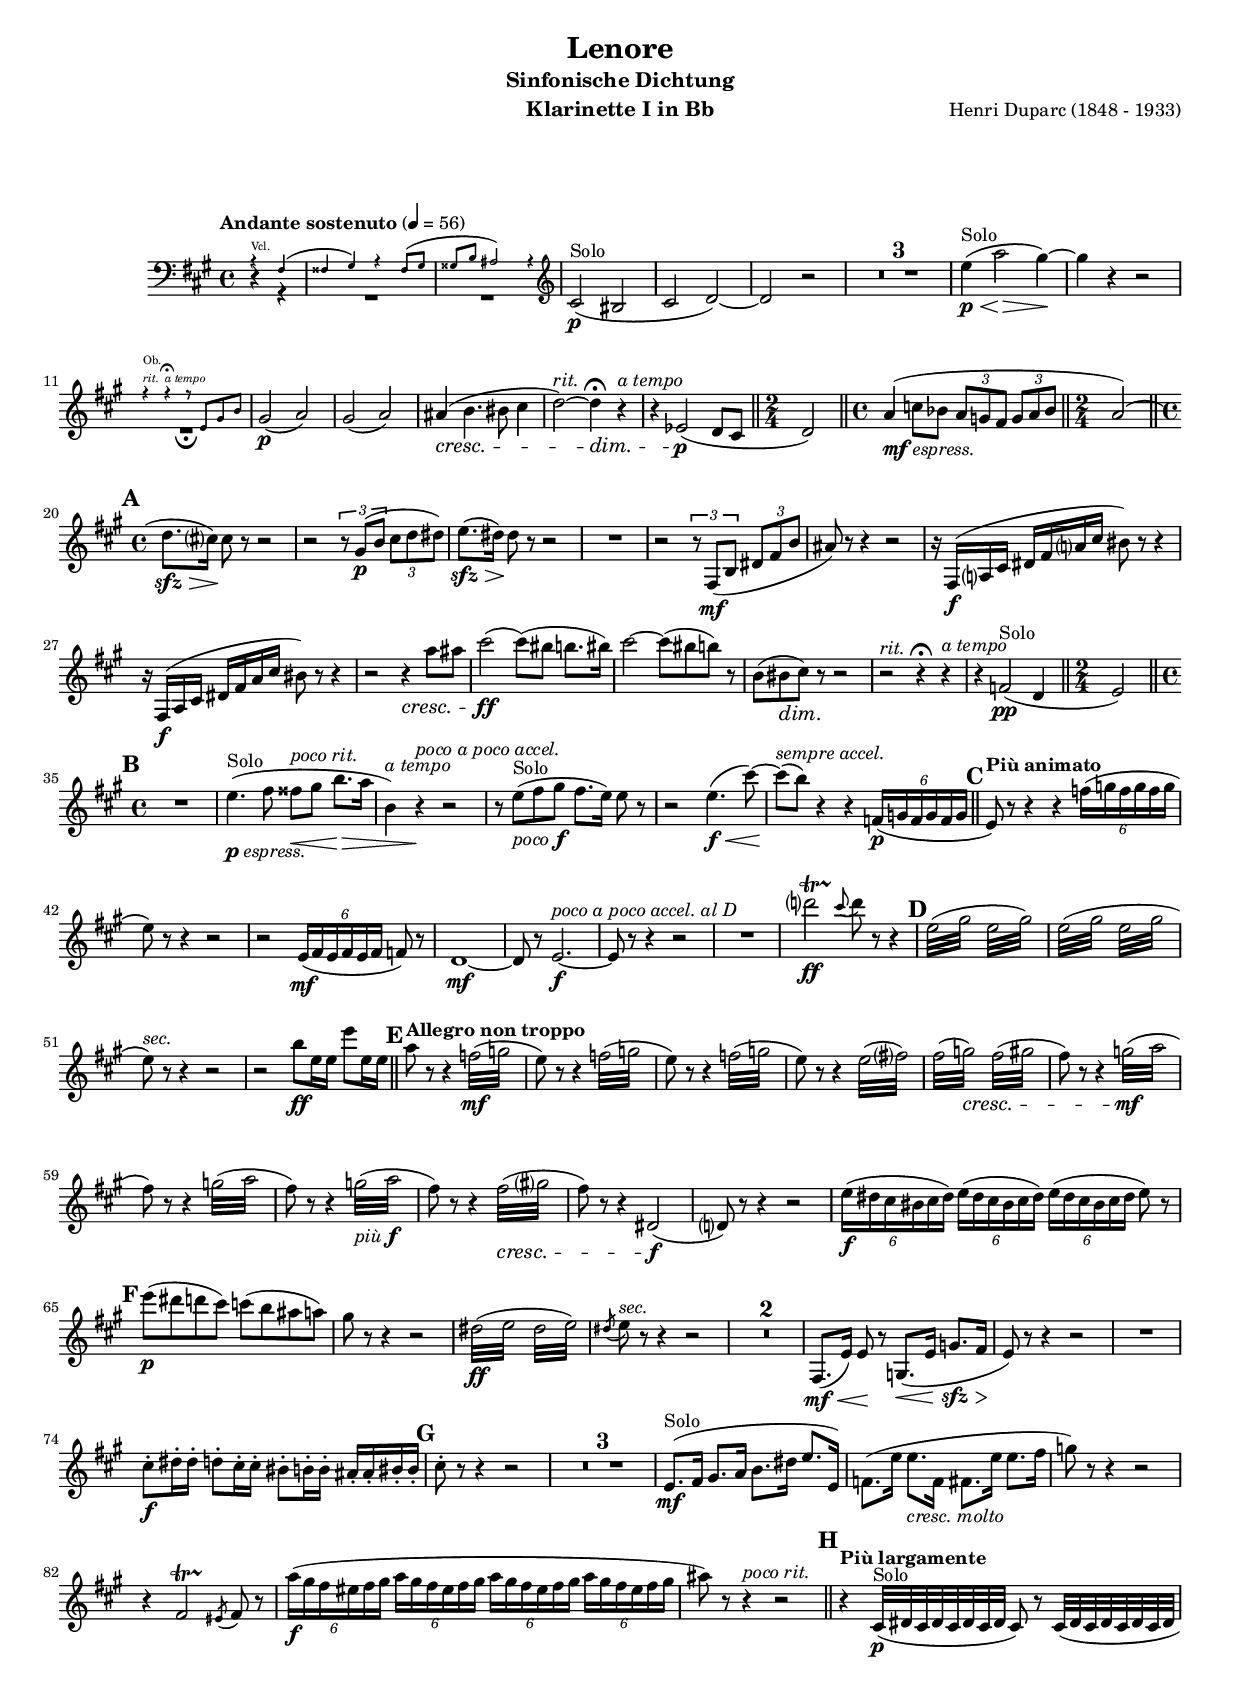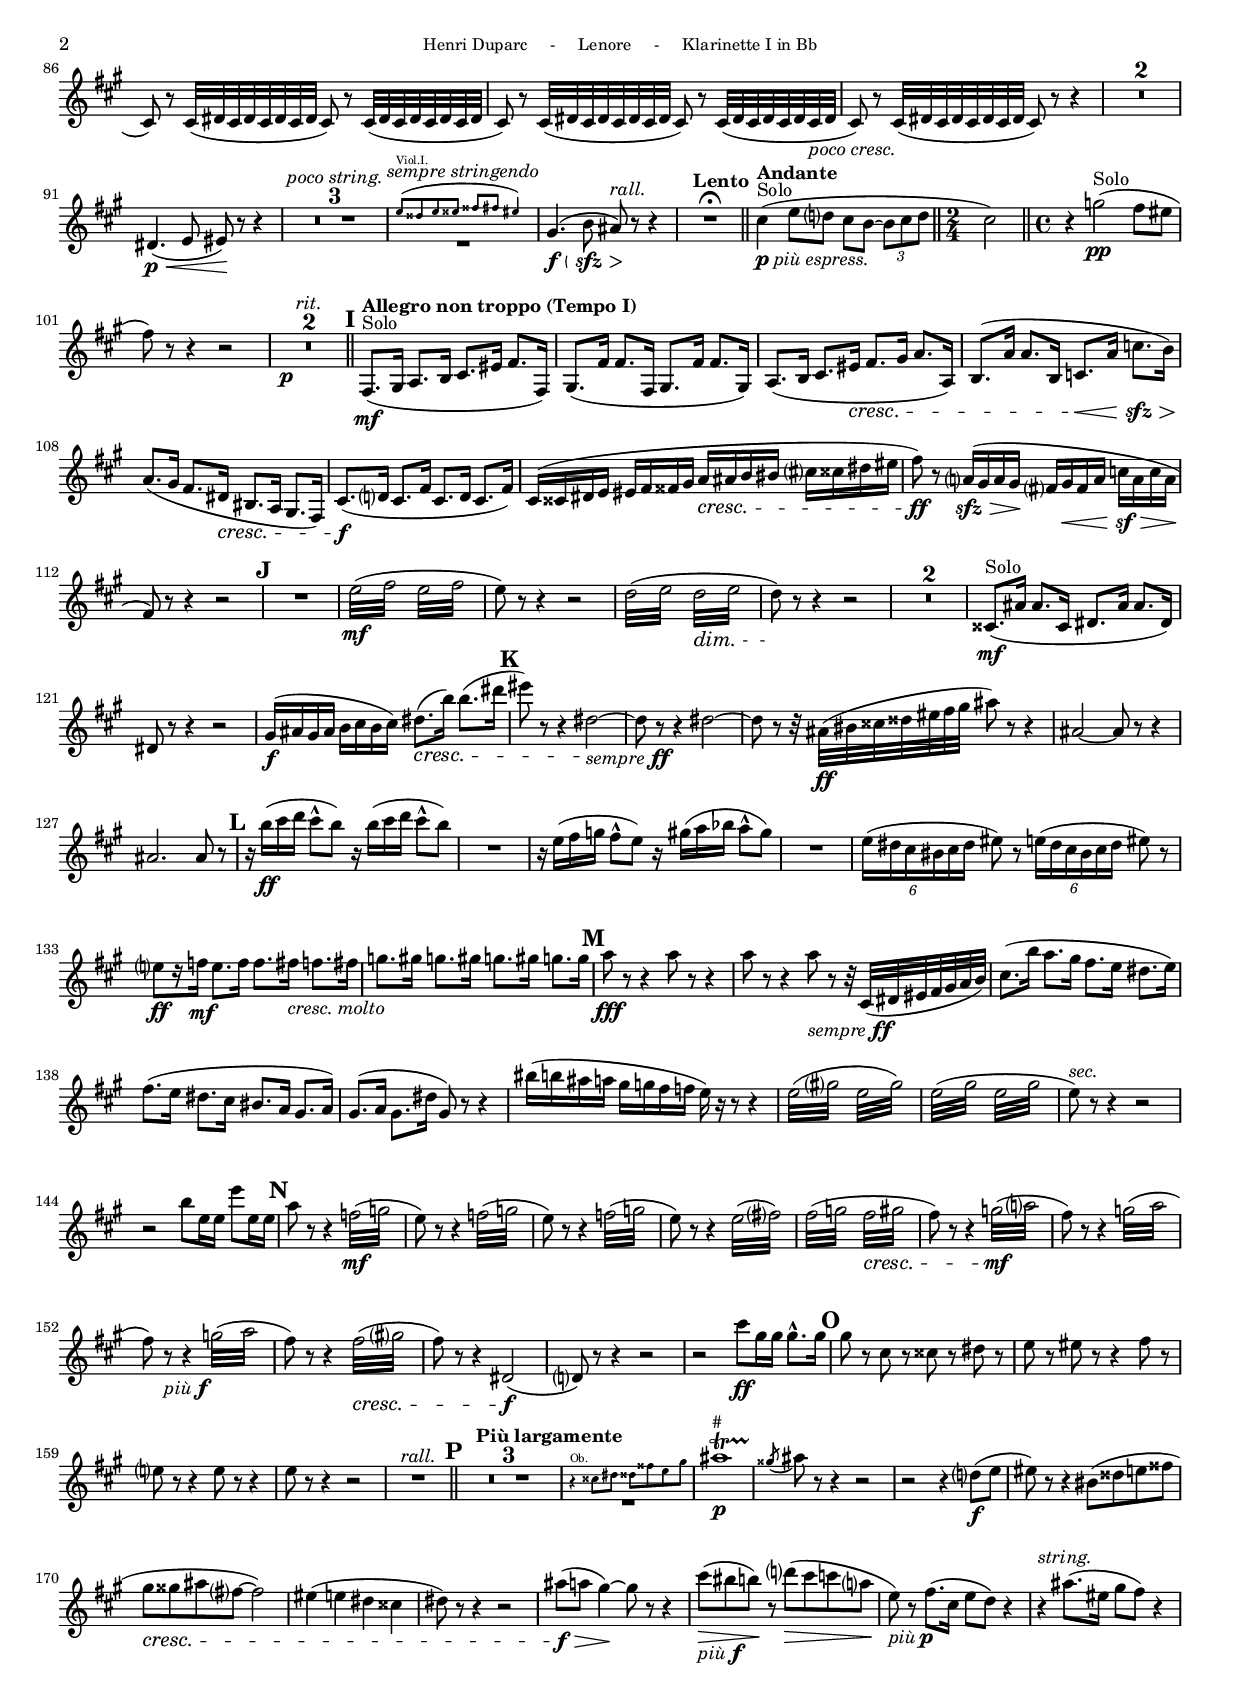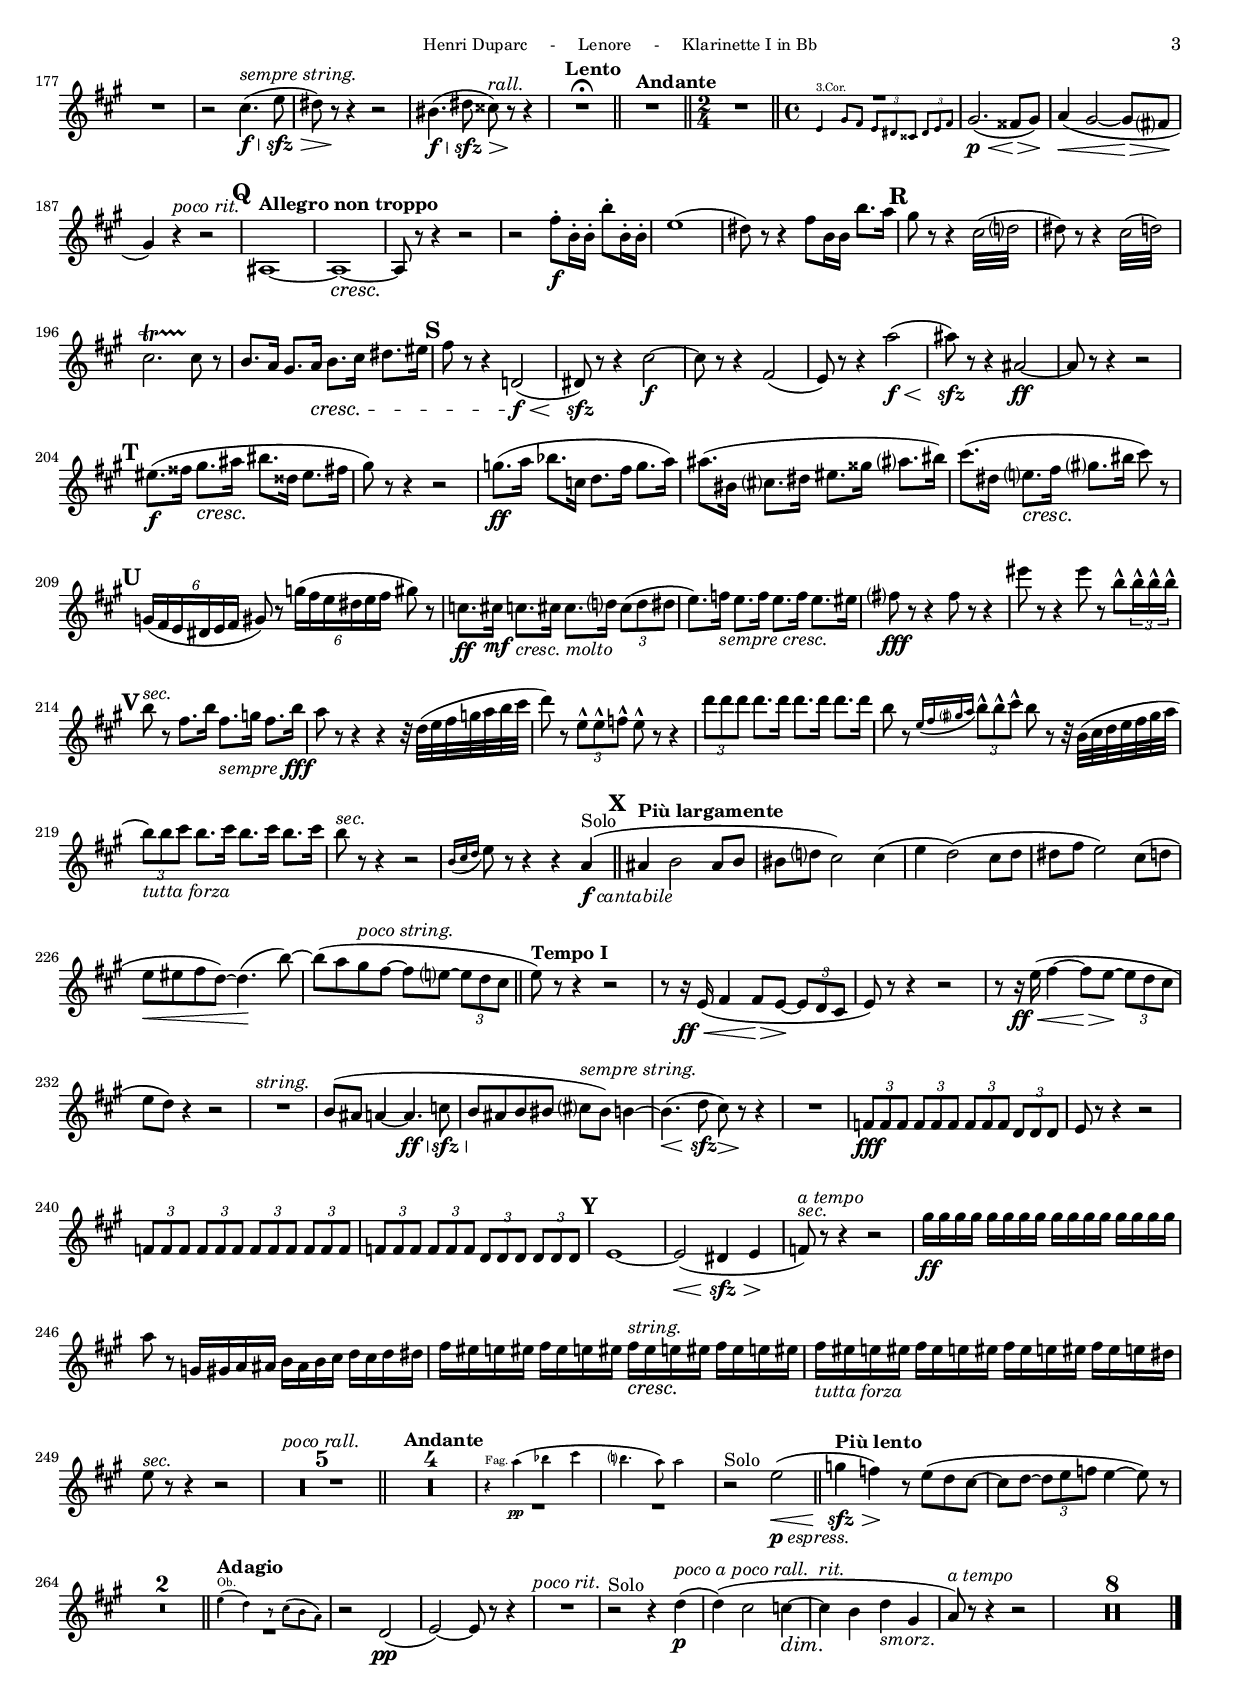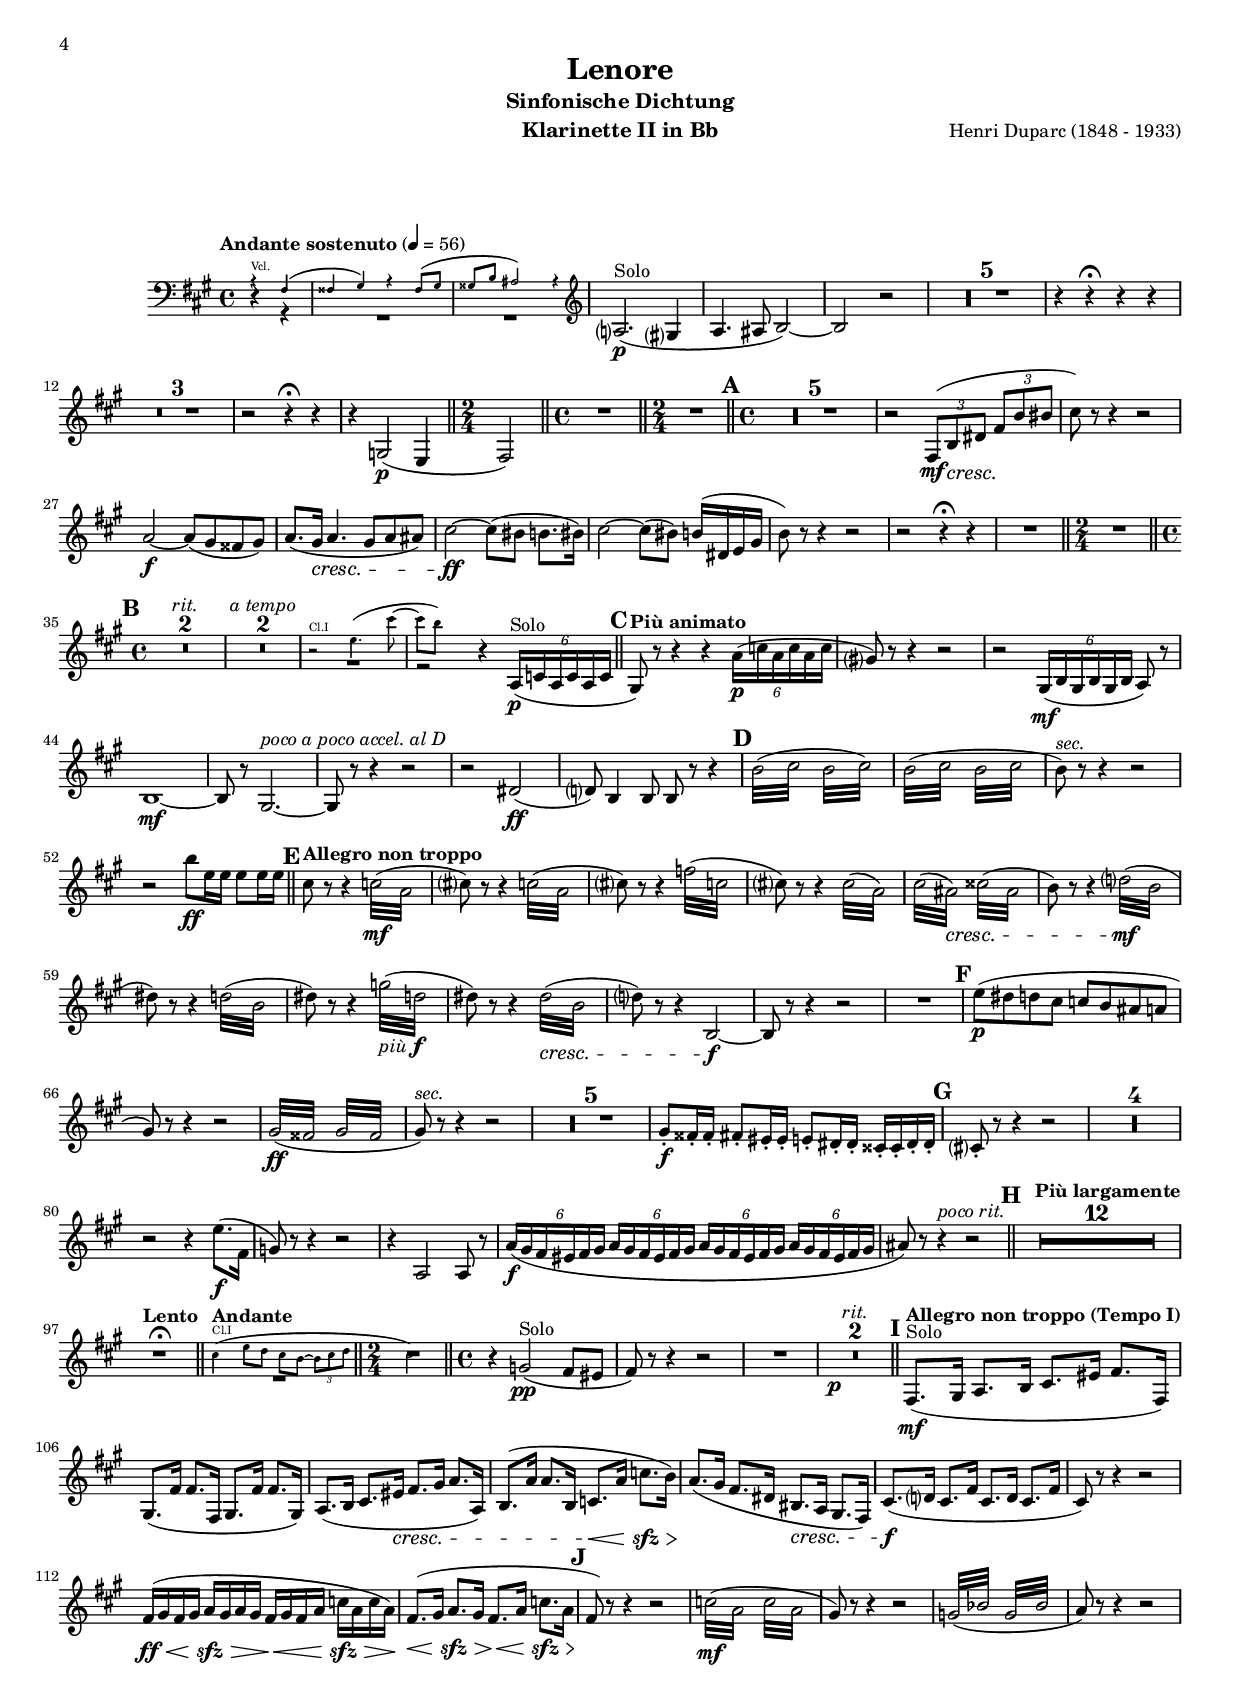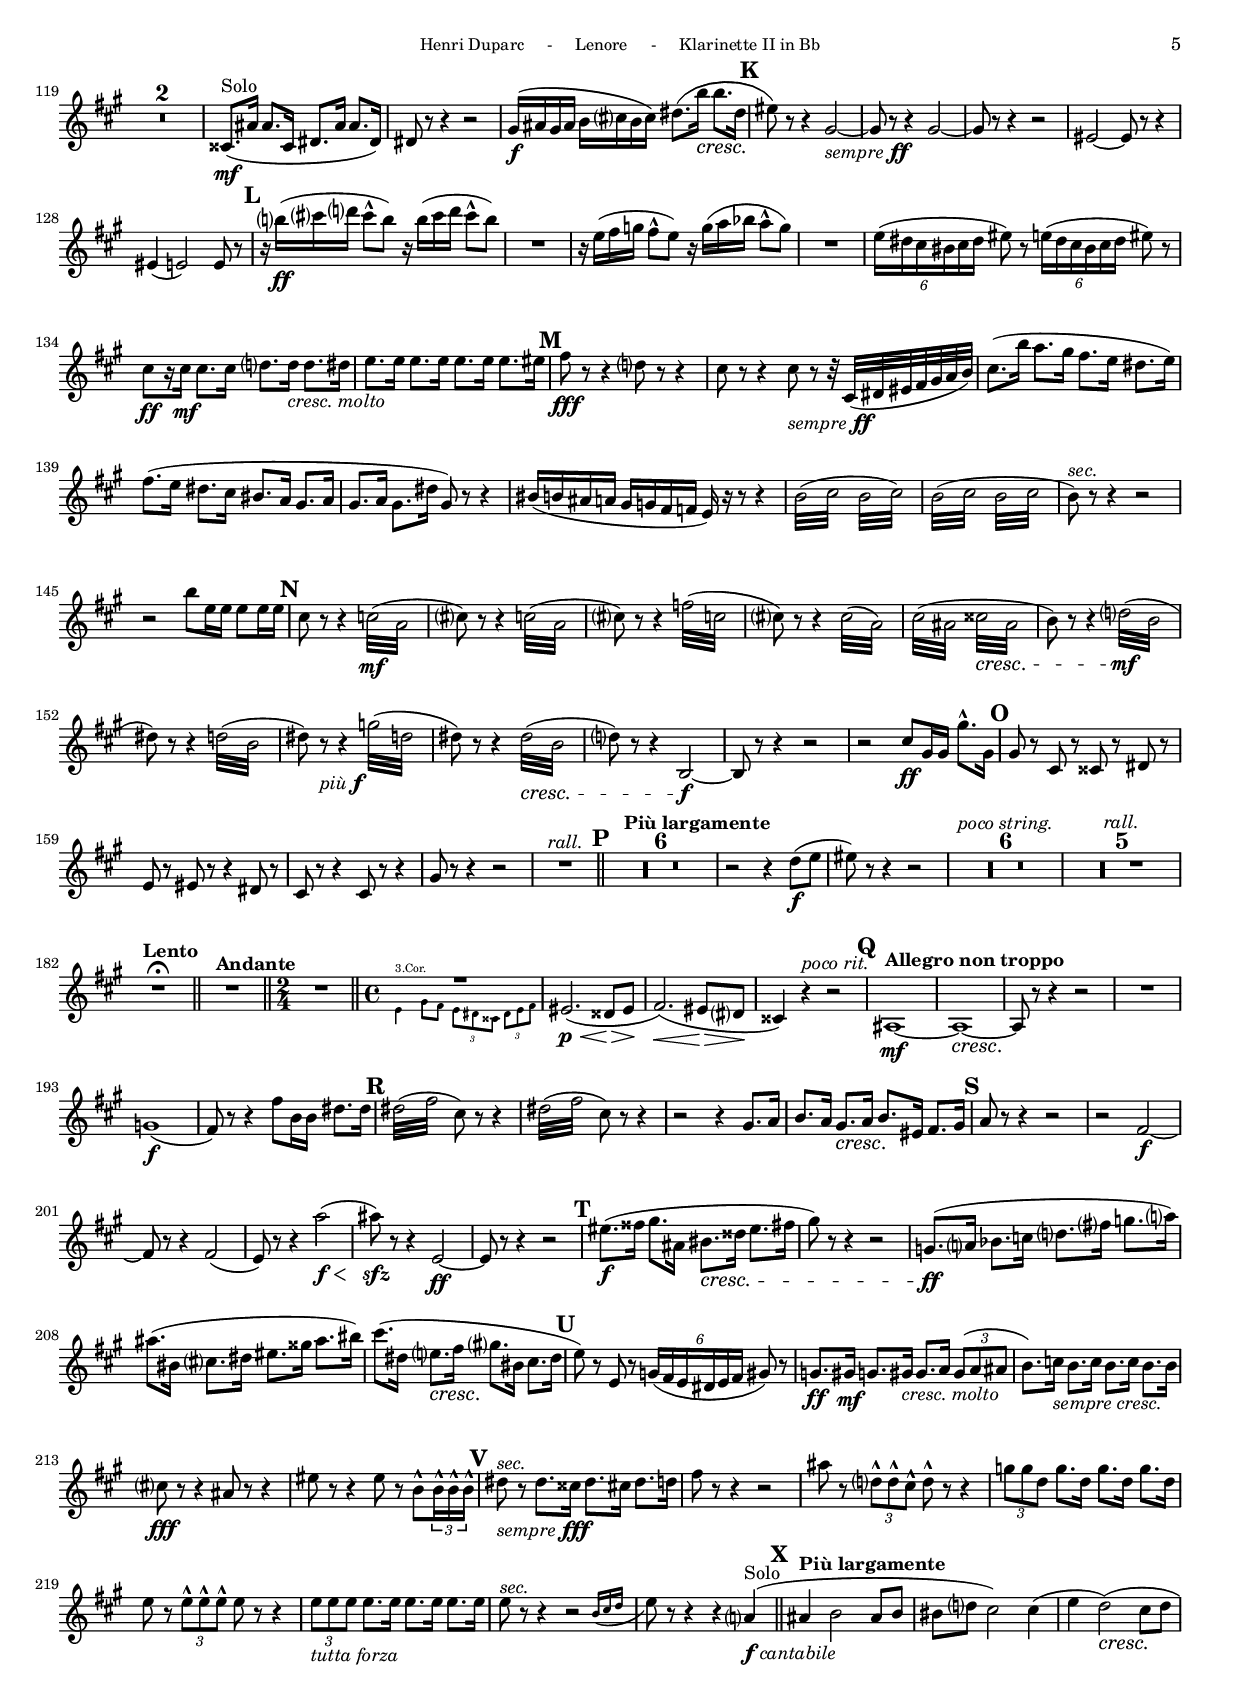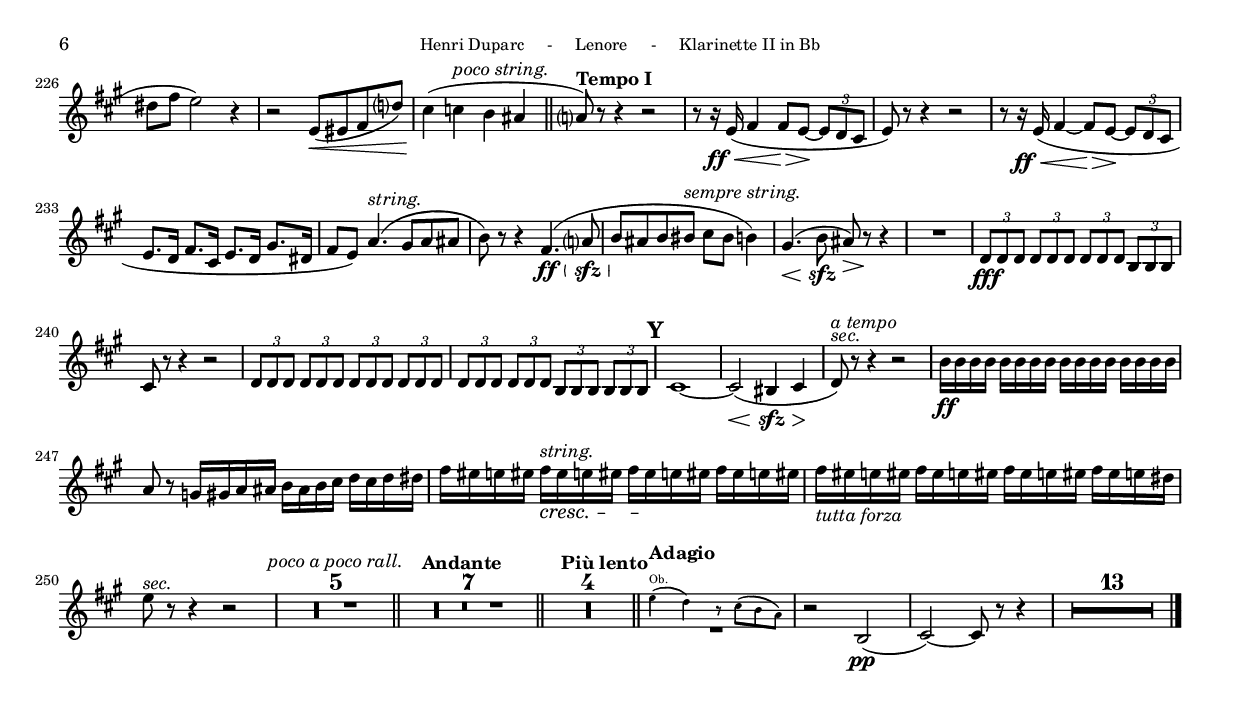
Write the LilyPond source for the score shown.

\version "2.18.2"
\language "deutsch"

\paper {
    top-margin = 10\mm
    bottom-margin = 10\mm
    left-margin = 10\mm
    right-margin = 10\mm
    ragged-last = ##f
}

\header{
  title = "Lenore"
  subtitle = "Sinfonische Dichtung"
  composerShort = "Henri Duparc"
  composer = "Henri Duparc (1848 - 1933)"
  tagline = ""
}

% Adapt this for automatic line-breaks
mBreak = {}
% mBreak = { \break }
#(set-global-staff-size 16)

% Useful snippets
pCresc = _\markup { \dynamic p \italic "cresc." }
mfDim = _\markup { \dynamic mf \italic "dim." }
fCantabile = _\markup { \dynamic f \italic "cantabile" }
smorz = _\markup { \italic "smorz." }
sempreFf = _\markup { \italic "sempre" \dynamic ff }
sempreFff = _\markup { \italic "sempre" \dynamic fff }
pocoF = _\markup { \italic "poco" \dynamic f }
ffz = _\markup { \dynamic { ffz } } 
crescMolto = _\markup { \italic "cresc. molto" }
pMoltoCresc = _\markup { \dynamic p \italic "molto cresc." }
sempreCresc = _\markup { \italic "sempre cresc." }
ppiuEspress = _\markup { \dynamic p \italic "più espress." }
pocoCresc = _\markup { \italic "poco cresc." }
mfEspress = _\markup { \dynamic mf \italic "espress." }
pEspress = _\markup { \dynamic p \italic "espress." }
string = ^\markup { \italic "string." }
stringendo = ^\markup { \italic "stringendo" }
pocoString = ^\markup { \italic "poco string." }
sempreStringendo = ^\markup { \italic "sempre stringendo" }
sempreString = ^\markup { \italic "sempre string." }
tuttaForza = _\markup { \italic "tutta forza" }
allargando = _\markup { \italic "allargando" }
pocoMenoMosso = ^\markup {\italic \bold {"Poco meno mosso."} }
rit = ^\markup {\italic {"rit."} }
rall = ^\markup {\italic {"rall."} }
riten = ^\markup {\italic {"riten."} }
ritATempo = ^\markup { \center-align \italic {"  rit. a tempo"} }
aTempo = ^\markup { \italic {"a tempo"} }
moltoRit = ^\markup { \italic {"molto rit."} }
pocoRit = ^\markup {\italic {"poco rit."} }
pocoRiten = ^\markup {\italic {"poco riten."} }
sec = ^\markup {\italic {"sec."} }
pocoRall = ^\markup {\italic {"poco rall."} }
pocoAPocoRall = ^\markup {\italic {"poco a poco rall."} }
pocoAPocoAccel = ^\markup {\italic {"poco a poco accel."} }
pocoAPocoAccelAlD = ^\markup {\italic {"poco a poco accel. al D"} }
sempreAccel = ^\markup {\italic {"sempre accel."} }
solo = ^\markup { "Solo" }
piuF = _\markup { \italic "più" \dynamic f }
piuP = _\markup { \italic "più" \dynamic p }
lento = ^\markup { \italic "Lento" }
accel = ^\markup { \bold { "accel." } }
tempoPrimo = ^\markup { \italic { "Tempo I" } }

% Adapted from http://lsr.di.unimi.it/LSR/Snippet?id=655
% Make title, subtitle, instrument appear on pages other than the first
#(define (part-not-first-page layout props arg)
   (if (not (= (chain-assoc-get 'page:page-number props -1)
               (ly:output-def-lookup layout 'first-page-number)))
       (interpret-markup layout props arg)
       empty-stencil))

\paper {
  oddHeaderMarkup = \markup
  \fill-line {
    " "
    \on-the-fly #part-not-first-page \fontsize #-1.0 \concat {
      \fromproperty #'header:composerShort
      "     -     "
      \fromproperty #'header:title
      "     -     "
      \fromproperty #'header:instrument
    }
    \on-the-fly #print-page-number-check-first \fromproperty #'page:page-number-string
  }
  evenHeaderMarkup = \markup
  \fill-line {
    \on-the-fly #print-page-number-check-first \fromproperty #'page:page-number-string
    \on-the-fly #part-not-first-page \fontsize #-1.0 \concat {
      \fromproperty #'header:composerShort
      "     -     "
      \fromproperty #'header:title
      "     -     "
      \fromproperty #'header:instrument
    }
    " "
  }
  % Distance between title stuff and music
  markup-system-spacing.basic-distance = #12
  markup-system-spacing.minimum-distance = #12
  markup-system-spacing.padding = #10
  % Distance between music systems
  system-system-spacing.basic-distance = #14
  system-system-spacing.minimum-distance = #14
  % system-system-spacing.padding = #10
  
}

% ---------------------------------------------------------

clarinet_I = {
  \set Score.markFormatter = #format-mark-alphabet
  \accidentalStyle Score.modern-cautionary
  \compressFullBarRests
  \defaultTimeSignature
  \time 4/4
  \tempo "Andante sostenuto" 4 = 56
  \key b \major
  \clef violin
  \relative c' {
    % p1 1
    \partial 2 
    <<
      \new CueVoice {
        \clef bass
        \set instrumentCueName = "Vcl."
        \stemDown \voiceOne {
          r4 g( |
          gis4 a) r gis8( a |
          ais8 c h2) r4 |
        }
      }
      {
        r4 r4 |
        \override MultiMeasureRest.staff-position = #-6
        R1*2 |
        \revert MultiMeasureRest.staff-position
      }
    >>
    \clef violin
    \stemNeutral
    d2\solo(\p cis |
    d2 es~) |
    es2 r |
    R1*3 |
    f'4(\p\<\solo b2 \>a4)~\! |
    a4 r4 r2 |
    <<
      \new CueVoice {
        \set instrumentCueName = "Ob."
        \stemUp \voiceOne {
          r4\rit r4\fermata\aTempo r8 f,8 a c |
        }
      }
      {
        \override MultiMeasureRest.staff-position = #-6
        R1 _\fermataMarkup |
        \revert MultiMeasureRest.staff-position
      }
    >>
    a2(\p b) |
    a2( b) |
    \mBreak
    
    % p1 2
    h4(\cresc c4. cis8 d4 |
    es2)~\rit es4\dim\fermata\! r4\aTempo |
    r4 fes,2(\p es8 d|
    \time 2/4 \bar "||"
    es2) |
    \time 4/4 \bar "||"
    b'4(\mfEspress des8 ces \tuplet 3/2 { b as g } \tuplet 3/2 { as b ces }
    \time 2/4 \bar "||"
    b2)( |
    \time 4/4 \bar "||"
    \mark #1
    es8.\sfz\> d?16)\! d8 r8 r2 |
    r2 \tuplet 3/2 { r8 a(\p c } \tuplet 3/2 { d es e) } |
    \mBreak
    
    % p1 3
    f8.(\sfz\> e16)\! e8 r8 r2 |
    R1 |
    r2 \tuplet 3/2 { r8 g,,_(\mf c } \tuplet 3/2 { e g c } |
    h8) r8 r4 r2 |
    r16 g,(\f b? d e g b d cis8) r8 r4 |
    r16 g,(\f b d e g b d cis8) r8 r4 |
    \mBreak

    % p1 4
    r2 r4\cresc b'8 h |
    d2(\ff d8)( cis c8. cis16) |
    d2~ d8( cis c) r |
    c,8( cis\dim d)\! r r2 |
    r2\rit r4\fermata r4\aTempo |
    r4 ges,2(\pp\solo es4 |
    \time 2/4 \bar "||"
    f2) |
    \time 4/4 \bar "||"
    \mark #2
    R1 |
    f'4.(\pEspress\solo g8 gis\<\pocoRit a c8.\> b16 |
    \mBreak
    
    % p1 5
    c,4)\aTempo r4\!\pocoAPocoAccel r2 |
    r8 f(\pocoF\solo g a g8. f16) f8 r8 |
    r2 f4.\f\<( d'8)~ |
    d8(\!\sempreAccel c) r4 r \tuplet 6/4 { ges,16(\p as ges as ges as } |
    \bar "||"
    \mark #3
    \tempo "Più animato"
    f8) r8 r4 r \tuplet 6/4 { ges'16( as ges as ges as } |
    f8) r8 r4 r2 |
    \mBreak
    
    % p1 6
    r2 \tuplet 6/4 { f,16(\mf g f g f g} ges8) r8 |
    es1~\mf |
    es8 r8 f2.~\f\pocoAPocoAccelAlD |
    f8 r8 r4 r2 |
    R1 |
    es''?2\ff\startTrillSpan \appoggiatura d8\stopTrillSpan es8 r8 r4 |
    \mark #4
    \repeat tremolo 8 { f,32( a } \repeat tremolo 8 { f32 a) } |
    \repeat tremolo 8 { f32( a } \repeat tremolo 8 { f32 a } |
    f8)\sec r8 r4 r2 |
    \mBreak
    
    % p1 7
    r2 c'8\ff f,16 f f'8 f,16 f |
    \bar "||"
    \mark #5
    \tempo "Allegro non troppo"
    b8 r8 r4 \repeat tremolo 8 { ges32(\mf as } |
    f8) r8 r4 \repeat tremolo 8 { ges32( as } |
    f8) r8 r4 \repeat tremolo 8 { ges32( as } |
    f8) r8 r4 \repeat tremolo 8 { f32( g) } |
    \repeat tremolo 8 { g32( as)\cresc } \repeat tremolo 8 { g32( a } |
    g8) r8 r4 \repeat tremolo 8 { as32(\mf b } |
    \mBreak
    
    % p1 8
    g8) r8 r4 \repeat tremolo 8 { as32( b } |
    g8) r8 r4 \repeat tremolo 8 { as32(\piuF b } |
    g8) r8 r4 \repeat tremolo 8 { g32(\cresc a } |
    g8) r8 r4 e,2(\f |
    es8) r8 r4 r2 |
    \tuplet 6/4 { f'16(\f e d cis d e) } \tuplet 6/4 { f16( e d cis d e) } \tuplet 6/4 { f16( e d cis d e } f8) r8 |
    \mark #6
    \mBreak
    
    % p1 9
    f'8(\p e es d) des( c h b) |
    a8 r8 r4 r2 |
    \repeat tremolo 8 { e32(\ff f } \repeat tremolo 8 { e f) } \acciaccatura e8 |
    % FIXME: I can't get the grace note into the previous bar - afterGrace clashes with the tremolo
    f8\sec r8 r4 r2 |
    R1*2 |
    g,,8.(\mf\< f'16) f8\! r8 as,8.(\< f'16 as8.\sfz\> g16\! | 
    f8) r8 r4 r2 |
    R1 |
    \mBreak
    
    % p1 10
    d'8-.\f e16-. e-. es8-. d16-. d-. cis8-. c16-. c-. h-. h-. cis-. cis-. | 
    \mark #7
    d8-. r8 r4 r2 |
    R1*3 |
    f,8.(\mf\solo g16 a8. b16 c8. e16 f8. f,16) |
    ges8.( f'16 f8.\crescMolto ges,16 g8. f'16 f8. g16 |
    as8) r8 r4 r2 |
    r4 g,2\startTrillSpan \acciaccatura fis8 \stopTrillSpan  g r |
    \tuplet 6/4 { b'16(\f a g fis g a } \repeat unfold 3 \tuplet 6/4 { b16 a g fis g a } |
    h8) r8 r4\pocoRit r2 |
    \bar "||"
    \mBreak
    
    % p2 1
    \mark #8
    \tempo "Più largamente"
    r4 d,,32(\p\solo e d e d e d e d8) r8 d32( e d e d e d e |
    d8) r d32( e d e d e d e d8) r d32( e d e d e d e |
    \mBreak
    
    % p2 2
    d8) r d32( e d e d e d e d8) r d32( e d e d e d\pocoCresc e |
    d8) r d32( e d e d e d e d8) r r4 |
    R1*2 |
    \mBreak

    % p2 3
    e4.(\p\< f8 fis8)\! r r4 |
    R1*3\pocoString |
    <<
      \new CueVoice {
        \set instrumentCueName = "Viol.I."
        \stemDown \voiceOne {
          f'8( eis f fisis gis g fis4) |
        }
      }
      {
        \override MultiMeasureRest.staff-position = #-6
        R1\sempreStringendo |
        \revert MultiMeasureRest.staff-position
      }
    >>
    a,4.(\f\< c8\sfz\> h)\!\rall r r4 |
    \tempo "Lento"
    R1\fermataMarkup |
    \bar "||"
    \tempo Andante
    d4(\ppiuEspress\solo f8 es? d c~ \tuplet 3/2 { c d es } |
    \bar "||"
    \time 2/4
    d2) |
    \bar "||"
    \time 4/4
    r4 as'2(\pp\solo g8 fis |
    g8) r8 r4 r2 |
    R1*2\p \rit |
    \bar "||"
    \mBreak
    
    % p2 4
    \mark #9
    \tempo "Allegro non troppo (Tempo I)"
    g,,8.(\mf\solo a16 b8. c16 d8. fis16 g8. g,16) |
    a8.( g'16 g8. g,16 a8. g'16 g8. a,16) |
    b8.( c16 d8. fis16\cresc g8. a16 b8. b,16) |
    c8.( b'16 b8. c,16 des8.\< b'16 des8.\sfz\> c16)\! |
    b8.( a16 g8. e16\cresc cis8. b16 a8. g16) |
    \mBreak

    % p2 5
    d'8.(\f es16 d8. g16 d8. es16 d8. g16) |
    d16( dis e f fis g gis a b\cresc h c cis d dis e fis |
    g8)\ff r8 b,16(\sfz\> a b a\! g a\< g b des\sf\> b des b\! |
    \mBreak
    
    % p2 6
    g8) r8 r4 r2 |
    \mark #10
    R1 |
    \repeat tremolo 8 { f'32(\mf g } \repeat tremolo 8 { f32 g } |
    f8) r8 r4 r2 |
    \repeat tremolo 8 { es32( f } \repeat tremolo 8 { es32\dim f } |
    es8)\! r8 r4 r2 |
    R1*2 |
    dis,8.(\mf\solo h'16 h8. dis,16 e8. h'16 h8. e,16) |
    e8 r8 r4 r2 |
    \mBreak
    
    % p2 7
    a16\f( h a h c d c d) e8.(\cresc c'16) c8.( e16 |
    \mark #11
    fis8) r8 r4 e,2~\sempreFf\! |
    e8 r8 r4 e2~ |
    e8 r8 r32 h(\ff cis dis eis fis g a h8) r8 r4 |
    h,2~ h8 r8 r4 |
    h2. h8 r8 |
    \mBreak

    % p2 8
    \mark #12
    r16 c'(\ff d es d8-^ c) r16 c( d es d8-^ c) |
    R1 |
    r16 f,( g as g8-^ f) r16 a( b ces b8-^ a) |
    R1 |
    \tuplet 6/4 { f16( e d cis d e } fis8) r8 \tuplet 6/4 { f16( e d cis d e } fis8) r8 |
    \mBreak

    % p2 9
    f8[\ff r16 ges]\mf f8. ges16 ges8. g16\crescMolto ges8. g16 |
    as8. a16 as8. a16 as8. a16 as8. as16 |
    \mark #13
    b8\fff r8 r4 b8 r8 r4 |
    b8 r8 r4 b8\sempreFf r8 r32 d,,( e fis g a b c) |
    \mBreak

    % p2 10
    d8.( c'16 b8. a16 g8. f16 e8. f16) |
    g8.( f16 e8. d16 cis8. b16 a8. b16) |
    a8.( b16 a8. e'16 a,8) r8 r4 |
    cis'16( c h b a as g ges f) r16 r8 r4 |
    \repeat tremolo 8 { f32( a } \repeat tremolo 8 { f32 a) } |
    \mBreak
    
    % p2 11
    \repeat tremolo 8 { f32( a } \repeat tremolo 8 { f32 a } |
    f8)\sec r8 r4 r2 |
    r2 c'8 f,16 f f'8 f,16 f |
    \mark #14
    b8 r8 r4 \repeat tremolo 8 { ges32(\mf as } |
    f8) r8 r4 \repeat tremolo 8 { ges32( as } |
    f8) r8 r4 \repeat tremolo 8 { ges32( as } |
    f8) r8 r4 \repeat tremolo 8 { f32( g) } |
    \mBreak

    % p2 12
    \repeat tremolo 8 { g32( as } \repeat tremolo 8 { g32\cresc a } |
    g8) r8 r4 \repeat tremolo 8 { as32(\mf b? } |
    g8) r8 r4 \repeat tremolo 8 { as32( b } |
    g8) r8\piuF r4 \repeat tremolo 8 { as32( b } |
    g8) r8 r4 \repeat tremolo 8 { g32(\cresc a } |
    g8) r8 r4 e,2(\f |
    es8) r8 r4 r2 |
    r2 d''8\ff a16 a a8.-^ a16 |
    \mBreak

    % p2 13
    \mark #15
    a8 r d, r dis r e r |
    f8 r fis r r4 g8 r |
    f8 r r4 f8 r r4 |
    f8 r r4 r2 |
    R1 \rall |
    \bar "||"
    \mark #16
    \tempo "Più largamente"
    R1*3 |
    <<
      \new CueVoice {
        \set instrumentCueName = "Ob."
        \stemDown {
          r4 dis8 e eis gis f a
        }
      }
      {
        \override MultiMeasureRest.staff-position = #-6
        R1 |
        \revert MultiMeasureRest.staff-position
      }
    >>
    % FIXME: I can't get the grace note into the previous bar - afterGrace clashes with the tremolo
    h1\p ^\markup "#" \startTrillSpan \acciaccatura ais8 \stopTrillSpan |
    h8 r r4 r2 |
    \mBreak
    
    % p2 14
    r2 r4 es,?8(\f f |
    fis8) r r4 cis8( eis f gis |
    a8\cresc ais h g~ g2) |
    fis4( f e dis |
    e8) r r4 r2 |
    h'8(\f\> b a4~)\! a8 r r4 |
    d8(\piuF\> cis c)\! r es?(\> d des b?\! |
    \mBreak

    % p3 1
    f8)\piuP  r g8.( d16 f8 es) r4 |
    r4\string h'8.( fis16 a8 g) r4 |
    R1 |
    r2 d4.(\f\<\sempreString f8\sfz\> |
    e8) r\! r4 r2 |
    cis4.(\f\< e8\sfz\> dis)\rall r8\! r4 |
    \tempo "Lento"
    R1\fermataMarkup |
    \bar "||"
    \tempo Andante
    R1 |
    \bar "||"
    \time 2/4 |
    R2 |
    \bar "||"
    \time 4/4
    <<
      {
        \override MultiMeasureRest.staff-position = #+2
        R1 |
        \revert MultiMeasureRest.staff-position
      }
      \new CueVoice {
        \set instrumentCueName = "3.Cor."
        \stemUp {
          f,4 a8 g \tuplet 3/2 { f e dis } \tuplet 3/2 { e f g } |
        }
      }
    >>
    \mBreak

    % p3 2
    a2.(\p\< gis8\> a)\! |
    b4(\< a2~ a8\> g\! |
    a4) r4\pocoRit r2 |
    \mark #17
    \tempo "Allegro non troppo"
    h,1~ |
    h1~\cresc |
    h8\! r r4 r2 |
    r2 g''8-.\f c,16-. c-. c'8-. c,16-. c-. |
    f1( |
    e8) r r4 g8 c,16 c c'8. b16 |
    \mBreak

    % p3 3
    \mark #18
    a8 r r4 \repeat tremolo 8 { d,32( es } |
    e8) r r4 \repeat tremolo 8 { d32( es) } |
    d2.\startTrillSpan d8\stopTrillSpan  r |
    c8. b16 a8. b16\cresc c8. d16 e8. fis16 |
    \mark #19
    g8 r r4 es,!2(\f\< |
    e8)\sfz r r4 d'2~\f |
    d8 r r4 g,2( |
    \mBreak
    
    % p3 4
    f8) r r4 b'2(\f\< |
    h8)\sfz r r4 h,2~\ff |
    h8 r r4 r2 |
    \mark #20
    fis'8.(\f gis16 a8.\cresc h16\! cis8. eis,16 fis8. g16 |
    a8) r r4 r2 |
    as8.(\ff b16 ces8. des,16 es8. g16 as8. b16) |
    \mBreak

    % p3 5
    h8.( cis,16 d8. e16 fis8. ais16 h?8. cis16) |
    d8.( e,16 f8.\cresc g16\! a8. cis16 d8) r |
    \mark #21
    \tuplet 6/4 { as,16( g f e f g } a8) r \tuplet 6/4 { as'16( g f e f g } a8) r8 |
    des,8.\ff d16\mf des8.\crescMolto d16 d8. es16 \tuplet 3/2 { d8( es e } |
    \mBreak

    % p3 6
    f8.) ges16\sempreCresc f8. ges16 f8. ges16 f8. fis16 |
    g8\fff r r4 g8 r r4 |
    fis'8 r r4 fis8 r c-^ \tuplet 3/2 { c16-^ c-^ c-^ } |
    \mark #22
    c8\sec r g8. c16 g8.\sempreFff as16 g8. c16 |
    b8 r r4 r4 r32 es,( f g as b c d |
    \mBreak

    % p3 7
    es8) r \tuplet 3/2 { f,-^ f-^ ges-^ } f-^ r8 r4 |
    \tuplet 3/2 { es'8 es es } es8. es16 es8. es16 es8. es16 |
    c8 r \grace { f,16( g a? b } \tuplet 3/2 { c8-^) c-^ d-^ } c8 r r32 c,( d es f g a b |
    \tuplet 3/2 { c8)\tuttaForza c d } \repeat unfold 3 { c8. d16 } |
    \mBreak

    % p3 8
    c8\sec r r4 r2 |
    \grace { c,16( d es } f8) r r4 r4 b,(\fCantabile\solo |
    \bar "||"
    \mark #24
    \tempo "Più largamente"
    h4 c2 h8 c |
    cis8 es? d2) d4( |
    f4 es2)( d8 es |
    e8 g f2) d8( es |
    f8\< fis g es~) es4.(\! c'8~) |
    \mBreak

    % p3 9
    c8(\! b a\pocoString g~ g f~ \tuplet 3/2 { f8 es d } |
    \bar "||" 
    \tempo "Tempo I"
    f8) r r4 r2 |
    r8 r16\ff\< f,( g4 g8\> f8~\! \tuplet 3/2 { f8 es d } | 
    f8) r r4 r2 |
    r8 r16\ff\< f'( g4~ g8\> f8~\! \tuplet 3/2 { f8 es d } | 
    \mBreak

    % p3 10
    f8 es) r4 r2 |
    R1\string |
    c8( h b4~ b4.\ff\< des8\sfz\> |
    c8\! h c cis d\sempreString cis) c4~ |
    c4.(\< es8\sfz d)\> r8\! r4 |
    R1 |
    \tuplet 3/2 { ges,8\fff ges ges } \repeat unfold 2 \tuplet 3/2 { ges8 ges ges } \tuplet 3/2 { es8 es es } |
    \mBreak

    % p3 11
    f8 r r4 r2 |
    \repeat unfold 4 \tuplet 3/2 { ges8 ges ges } |
    \repeat unfold 2 \tuplet 3/2 { ges8 ges ges } \repeat unfold 2 \tuplet 3/2 { es8 es es }
    \mark #25
    f1~ |
    f2(\< e4\sfz\> f\! |
    ges8)\sec\aTempo r r4 r2 |
    \mBreak

    % p3 12
    a'16\ff \repeat unfold 15 a |
    b8 r as,16 a b h c h c d es d es e |
    g16 fis f fis g fis f fis g\string\cresc fis\! f fis g fis f fis |
    \mBreak

    % p3 13
    g16\tuttaForza fis f fis g fis f fis g fis f fis g fis f e |
    f8\sec r r4 r2 |
    R1*5\pocoRall |
    \bar "||"
    \tempo Andante
    R1*4 |
    <<
      \new CueVoice {
        \set instrumentCueName = "Fag."
        \stemDown {
          r4 b(\pp ces d |
          c4. b8) b2 |
        }
      }
      {
        \override MultiMeasureRest.staff-position = #-6
        R1*2 |
        \revert MultiMeasureRest.staff-position
      }
    >>
    r2\solo f2(\pEspress\< |
    \bar "||"
    \tempo "Più lento"
    as4\sfz\> ges)\! r8 f( es d~ |
    \mBreak

    % p3 14
    d8 es8~ \tuplet 3/2 { es f ges } f4~ f8) r |
    R1*2 |
    \bar "||"
    \tempo Adagio 
    <<
      \new CueVoice {
        \set instrumentCueName = "Ob."
        \stemDown {
          f4( es) r8 d( c b) |
        }
      }
      {
        \override MultiMeasureRest.staff-position = #-6
        R1 |
        \revert MultiMeasureRest.staff-position
      }
    >>
    r2 es,2(\pp |
    f2~) f8 r r4 |
    R1\pocoRit |
    r2\solo r4 es'4(\p\pocoAPocoRall |
    es4)( d2 des4~\dim | 
    des4\!\rit c es\smorz a, |
    b8)\aTempo r r4 r2 |
    R1*8 |
    \bar "|."
    \mBreak
  }
}

clarinet_II = {
  \set Score.markFormatter = #format-mark-alphabet
  \accidentalStyle Score.modern-cautionary
  \compressFullBarRests
  \defaultTimeSignature
  \time 4/4
  \tempo "Andante sostenuto" 4 = 56
  \key b \major
  \relative c' {
    % p1 1
    \partial 2 
    <<
      \new CueVoice {
        \clef bass
        \set instrumentCueName = "Vcl."
        \stemDown \voiceOne {
          r4 g( |
          gis4 a) r gis8( a |
          ais8 c h2) r4 |
        }
      }
      {
        r4 r4 |
        \override MultiMeasureRest.staff-position = #-6
        R1*2 |
        \revert MultiMeasureRest.staff-position
      }
    >>
    \clef violin
    \stemNeutral
    % FIXME: Cannot hide the (useless) cautionary accidentals here
    b2.(\p\solo a4 |
    b4. h8 c2~) |
    c2 r |
    R1*5 |
    r4 r4\fermata r4 r4 |
    R1*3 |
    r2 r4\fermata r4 |
    r4 as2(\p f4 |
    \time 2/4 \bar "||"
    g2) |
    \time 4/4 \bar "||"
    R1
    \time 2/4 \bar "||"
    R2 |
    \time 4/4 \bar "||"
    \mBreak

    % p1 2
    \mark #1
    R1*5 |
    r2 \tuplet 3/2 { g8(\mf c\cresc e\! } \tuplet 3/2 { g c cis } |
    d8) r8 r4 r2 |
    b2~\f b8(a gis a) |
    b8.( a16\cresc b4. a8 b h) |
    d2~\ff d8( cis c8. cis16) |
    \mBreak

    % p1 3
    d2~ d8( cis) c16( e, f a |
    c8) r8 r4 r2 |
    r2 r4\fermata r4 |
    R1 |
    \time 2/4 \bar "||"
    R2 |
    \time 4/4 \bar "||"
    \mark #2
    R1*2\rit |
    R1*2 \aTempo |
    <<
      \new CueVoice {
        \set instrumentCueName = "Cl.I"
        \stemDown {
          r2 f4.( d'8~ |
          d8 c) \hideNotes r4 r2 \unHideNotes |
        }
      }
      {
        \override MultiMeasureRest.staff-position = #-4
        R1 |
        \revert MultiMeasureRest.staff-position
        r2 r4 \tuplet 6/4 { b,,16(\p\solo des b des b des } |
      }
    >>
    \bar "||"
    \mBreak

    % p1 4
    \mark #3
    \tempo "Più animato"
    a8) r8 r4 r4 \tuplet 6/4 { b'16(\p des b des b des } |
    a?8) r8 r4 r2 |
    r2 \tuplet 6/4 { a,16(\mf c a c a c} b8) r8 |
    c1~\mf |
    c8 r8 a2.~\pocoAPocoAccelAlD |
    \mBreak

    % p1 5
    a8 r8 r4 r2 |
    r2 e'2(\ff |
    es8) c4 c8 c r r4 |
    \mark #4
    \repeat tremolo 8 { c'32( d } \repeat tremolo 8 { c32 d) } |
    \repeat tremolo 8 { c32( d } \repeat tremolo 8 { c32 d } |
    c8)\sec r8 r4 r2 |
    \mBreak
    
    % p1 6
    r2 c'8\ff f,16 f f8 f16 f |
    \bar "||"
    \mark #5
    \tempo "Allegro non troppo"
    d8 r8 r4 \repeat tremolo 8 { des32(\mf b } |
    d8) r8 r4 \repeat tremolo 8 { des32( b } |
    d8) r8 r4 \repeat tremolo 8 { ges32( des } |
    d8) r8 r4 \repeat tremolo 8 { d32( b) } |
    \mBreak
    
    % p1 7
    \repeat tremolo 8 { d32( h)\cresc } \repeat tremolo 8 { dis32( h } |
    c8) r8 r4 \repeat tremolo 8 { es?32(\mf c } |
    e8) r8 r4 \repeat tremolo 8 { es32( c } |
    e8) r8 r4 \repeat tremolo 8 { as32(\piuF es } |
    e8) r8 r4 \repeat tremolo 8 { e32(\cresc c } |
    es8) r8 r4 c,2~\f |
    \mBreak
    
    % p1 8
    c8 r8 r4 r2 |
    R1 |
    \mark #6
    f'8(\p e es d des c h b |
    a8) r8 r4 r2 |
    \repeat tremolo 8 { a32(\ff gis } \repeat tremolo 8 { a gis } |
    a8)\sec r8 r4 r2 |
    R1*5 |
    \mBreak
    
    % p1 9
    a8-.\f gis16-. gis-. g8-. fis16-. fis-. f8-. e16-. e-. dis-. dis-. e-. e-. | 
    \mark #7
    d8-. r8 r4 r2 |
    R1*4 |
    r2 r4 f'8.(\f g,16 |
    as8) r8 r4 r2 |
    r4 b,2 b8 r |
    \mBreak
    
    % p1 10
    \tuplet 6/4 { b'16(\f a g fis g a } \repeat unfold 3 \tuplet 6/4 { b16 a g fis g a } |
    h8) r8 r4\pocoRit r2 |
    \bar "||"
    \mBreak
    
    % p2 1
    \mark #8
    \tempo "Più largamente"
    R1*12 |
    \tempo "Lento"
    R1 \fermataMarkup |
    \bar "||"
    \tempo Andante
    <<
      \new CueVoice {
        \set instrumentCueName = "Cl.I"
        \stemDown {
          d4( f8 es d c~ \tuplet 3/2 { c d es } |
        \bar "||"
        \time 2/4
          d2) |
        }
      }
      {
        \override MultiMeasureRest.staff-position = #-6
        R1 |
        \revert MultiMeasureRest.staff-position
        \bar "||"
        \time 2/4
        R2 |
      }
    >>
    \bar "||"
    \time 4/4
    r4 as2(\pp\solo g8 fis |
    g8) r8 r4 r2 |
    R1 |
    R1*2\p\rit |
    \mBreak

    % p2 2
    \bar "||"
    \mark #9
    \tempo "Allegro non troppo (Tempo I)"
    g,8.(\mf\solo a16 b8. c16 d8. fis16 g8. g,16) |
    a8.( g'16 g8. g,16 a8. g'16 g8. a,16) |
    b8.( c16 d8. fis16\cresc g8. a16 b8. b,16) |
    c8.( b'16 b8. c,16 des8.\< b'16 des8.\sfz\> c16)\! |
    \mBreak
    
    % p2 3
    b8.( a16 g8. e16 cis8.\cresc b16 a8. g16) |
    d'8.(\f es16 d8. g16 d8. es16 d8. g16 |
    d8) r8 r4 r2 |
    g16(\ff\< a g a b\sfz\> a b a g\< a g b des\sfz\> b des b)\! |
    \mBreak
    
    % p2 4
    g8.(\< a16 b8.\sfz\> a16 g8.\< b16 des8.\sfz\> b16\! |
    \mark #10
    g8) r8 r4 r2 |
    \repeat tremolo 8 { des'32(\mf b } \repeat tremolo 8 { des32 b } |
    a8) r8 r4 r2 |
    \repeat tremolo 8 { as32( ces } \repeat tremolo 8 { as32 ces } |
    b8) r8 r4 r2 |
    R1*2 |
    \mBreak
    
    % p2 5
    dis,8.(\mf\solo h'16 h8. dis,16 e8. h'16 h8. e,16) |
    e8 r8 r4 r2 |
    a16\f( h a h c d? c d) e8.( c'16\cresc c8.\! e,16 |
    \mark #11
    fis8) r8 r4 a,2~\sempreFf\! |
    \mBreak
    
    % p2 6
    a8 r8 r4 a2~ |
    a8 r8 r4 r2 |
    fis2~ fis8 r8 r4 |
    fis4( f2) f8 r8 |
    \mark #12
    r16 c''?(\ff d? es? d8-^ c) r16 c( d es d8-^ c) |
    R1 |
    \mBreak
    
    % p2 7
    r16 f,( g as g8-^ f) r16 as( b ces b8-^ as) |
    R1 |
    \tuplet 6/4 { f16( e d cis d e } fis8) r8 \tuplet 6/4 { f16( e d cis d e } fis8) r8 |
    \mBreak
    
    % p2 8
    d8[\ff r16 d]\mf d8. d16 es8. es16\crescMolto es8. e16 |
    f8. f16 f8. f16 f8. f16 f8. fis16 |
    \mark #13
    g8\fff r8 r4 es?8 r8 r4 |
    d8 r8 r4 d8\sempreFf r8 r32 d,( e fis g a b c) |
    \mBreak
    
    % p2 9
    d8.( c'16 b8. a16 g8. f16 e8. f16) |
    g8.( f16 e8. d16 cis8. b16 a8. b16 |
    a8. b16 a8. e'16 a,8) r8 r4 |
    cis16( c h b a as g ges f) r16 r8 r4 |
    \mBreak

    % p2 10
    \repeat tremolo 8 { c'32( d } \repeat tremolo 8 { c32 d) } |
    \repeat tremolo 8 { c32( d } \repeat tremolo 8 { c32 d } |
    c8)\sec r8 r4 r2 |
    r2 c'8 f,16 f f8 f16 f |
    \mark #14
    d8 r8 r4 \repeat tremolo 8 { des32(\mf b } |
    d8) r8 r4 \repeat tremolo 8 { des32( b } |
    \mBreak
    
    % p2 11
    d8) r8 r4 \repeat tremolo 8 { ges32( des } |
    d8) r8 r4 \repeat tremolo 8 { d32( b) } |
    \repeat tremolo 8 { d32( h } \repeat tremolo 8 { dis\cresc h } |
    c8) r8 r4 \repeat tremolo 8 { es?32(\mf c } |
    e8) r8 r4 \repeat tremolo 8 { es32( c } |
    e8) r8\piuF r4 \repeat tremolo 8 { as32( es } |
    e8) r8 r4 \repeat tremolo 8 { e32(\cresc c } |
    \mBreak

    % p2 12
    es8) r8 r4 c,2~\f |
    c8 r8 r4 r2 |
    r2 d'8\ff a16 a a'8.-^ a,16 |
    \mark #15
    a8 r d, r dis r e r |
    f8 r fis r r4 e8 r |
    d8 r r4 d8 r r4 |
    \mBreak
    
    % p2 13
    a'8 r r4 r2 |
    R1 \rall |
    \bar "||"
    \mark #16
    \tempo "Più largamente"
    R1*6 |
    r2 r4 es'8(\f f |
    fis8) r r4 r2 |
    R1*6\pocoString |
    R1*5\rall |
    \tempo "Lento"
    R1\fermataMarkup |
    \bar "||"
    \tempo "Andante"
    R1 |
    \bar "||"
    \time 2/4 |
    R2 |
    \bar "||"
    \time 4/4
    \mBreak
    
    % p3 1
    <<
      {
        \override MultiMeasureRest.staff-position = #+2
        R1 |
        \revert MultiMeasureRest.staff-position
      }
      \new CueVoice {
        \set instrumentCueName = "3.Cor."
        \stemDown {
          f,4 a8 g \tuplet 3/2 { f e dis } \tuplet 3/2 { e f g } |
        }
      }
    >>
    fis2.(\p\< eis8\> fis\! |
    g2.)(\< fis8\> e\! |
    dis4) r4\pocoRit r2 |
    \mark #17
    \tempo "Allegro non troppo"
    h1~\mf |
    h1~\cresc |
    h8\! r r4 r2 |
    R1 |
    as'1(\f |
    g8) r r4 g'8 c,16 c e8. e16 |
    \mBreak
    
    % p3 2
    \mark #18
    \repeat tremolo 8 { e32( g } d8) r r4 |
    \repeat tremolo 8 { e32( g } d8) r r4 |
    r2 r4 a8. b16 |
    c8. b16 a8.\cresc b16\! c8. fis,16 g8. a16 |
    \mark #19
    b8\! r r4 r2 |
    r2 g2~\f |
    g8 r r4 g2( |
    \mBreak
    
    % p3 3
    f8) r r4 b'2(\f\< |
    h8)\sfz r r4 f,2~\ff |
    f8 r r4 r2 |
    \mark #20
    fis'8.(\f gis16 a8. h,16\! cis8.\cresc eis16 fis8. g16 |
    a8) r r4 r2 |
    as,8.(\ff b?16 ces8. des16 es?8. g?16 as8. b?16) |
    \mBreak

    % p3 4
    h8.( cis,16 d8. e16 fis8. ais16 h8. cis16) |
    d8.( e,16 f8.\cresc g16\! a8. cis,16 d8. e16 |
    \mark #21
    f8) r f,8 r \tuplet 6/4 { as16( g f e f g } a8) r8 |
    as8.\ff a16\mf as8. a16\crescMolto a8. b16 \tuplet 3/2 { a8( b h } |
    \mBreak
    
    % p3 5
    c8.) des16\sempreCresc c8. des16 c8. des16 c8. c16 |
    d8\fff r r4 h8 r r4 |
    fis'8 r r4 fis8 r c-^ \tuplet 3/2 { c16-^ c-^ c-^ } |
    \mark #22
    e8\sec\sempreFff r e8. dis16 e8. d16 e8. es16 |
    \mBreak
    
    % p3 6
    g8 r r4 r2 |
    h8 r \tuplet 3/2 { es,?-^ es-^ d-^ } es-^ r8 r4 |
    \tuplet 3/2 { as8 as es } as8. es16 as8. es16 as8. es16 |
    f8 r \tuplet 3/2 { f8-^ f-^ f-^ } f8 r r4 |
    \mBreak
    
    % p3 7
    \tuplet 3/2 { f8\tuttaForza f f } \repeat unfold 3 { f8. f16 } |
    f8\sec r r4 \afterGrace r2 { c16( d es } |
    f8) r r4 r4 b,?(\fCantabile\solo |
    \bar "||"
    \mark #24
    \tempo "Più largamente"
    h4 c2 h8 c |
    cis8 es? d2) d4( |
    f4 es2)(\cresc d8\! es |
    e8 g f2) r4 |
    \mBreak
    
    % p3 8
    r2 f,8(\!\< fis g es') |
    d4(\! des\pocoString c h |
    \bar "||" 
    \tempo "Tempo I"
    b8) r r4 r2 |
    r8 r16\ff\< f( g4 g8\> f8~\! \tuplet 3/2 { f8 es d } | 
    f8) r r4 r2 |
    r8 r16\ff\< f( g4~ g8\> f8~\! \tuplet 3/2 { f8 es d } | 
    \mBreak
    
    % p3 9
    f8. es16 g8. d16 f8. es16 a8. e16 |
    g8 f) b4.(\string a8 b h |
    c8) r r4 g4.(\ff\< b8\sfz\> |
    c8\! h c cis\sempreString d cis c4) |
    a4.(\< c8\sfz h)\> r8\! r4 |
    R1 |
    \mBreak
    
    % p3 10
    \tuplet 3/2 { es,8\fff es es } \repeat unfold 2 \tuplet 3/2 { es8 es es } \tuplet 3/2 { c8 c c } |
    d8 r r4 r2 |
    \repeat unfold 4 \tuplet 3/2 { es8 es es } |
    \repeat unfold 2 \tuplet 3/2 { es8 es es } \repeat unfold 2 \tuplet 3/2 { c8 c c }
    \mBreak
    
    % p3 11
    \mark #25
    d1~ |
    d2(\< cis4\sfz\> d\! |
    es8)\sec\aTempo r r4 r2 |
    c'16\ff \repeat unfold 15 c |
    b8 r as16 a b h c h c d es d es e |
    \mBreak
   
    % p3 12
    g16 fis f fis g\cresc\string fis f fis g fis\! f fis g fis f fis |
    g16\tuttaForza fis f fis g fis f fis g fis f fis g fis f e |
    \mBreak
    
    % p3 13
    f8\sec r r4 r2 |
    R1*5\pocoAPocoRall |
    \bar "||"
    \tempo Andante
    R1*7 |
    \bar "||"
    \tempo "Più lento"
    R1*4 |
    \bar "||"
    \tempo Adagio 
    <<
      \new CueVoice {
        \set instrumentCueName = "Ob."
        \stemDown {
          f4( es) r8 d( c b) |
        }
      }
      {
        \override MultiMeasureRest.staff-position = #-6
        R1 |
        \revert MultiMeasureRest.staff-position
      }
    >>
    r2 c,2(\pp |
    d2~) d8 r r4 |
    R1*13 |
    \bar "|."
    \mBreak
  }
}
% ---------------------------------------------------------

%{
\bookpart {
  \header{
    instrument = "Klarinette I in A"
  }
  \score {
    \new Staff {
      \compressFullBarRests
      \set Score.markFormatter = #format-mark-box-alphabet
      \override DynamicLineSpanner.staff-padding = #3
      \accidentalStyle Score.modern-cautionary
      \new Voice {
        \transpose a a \clarinet_I
      }
    }
  }
}


\bookpart {
  \header{
    instrument = "Klarinette II in A"
  }
  \score {
    \new Staff {
      \compressFullBarRests
      \set Score.markFormatter = #format-mark-box-alphabet
      \override DynamicLineSpanner.staff-padding = #3
      \accidentalStyle Score.modern-cautionary
      \new Voice {
        \transpose a a \clarinet_II
      }
    }
  }
}
%}

\bookpart {
  \header{
    instrument = "Klarinette I in Bb"
  }
  \score {
    \new Staff {
      \compressFullBarRests
      \set Score.markFormatter = #format-mark-box-alphabet
      \override DynamicLineSpanner.staff-padding = #3
      \accidentalStyle Score.modern-cautionary
      \new Voice {
        \transpose b a \clarinet_I
      }
    }
  }
}


\bookpart {
  \header{
    instrument = "Klarinette II in Bb"
  }
  \score {
    \new Staff {
      \compressFullBarRests
      \set Score.markFormatter = #format-mark-box-alphabet
      \override DynamicLineSpanner.staff-padding = #3
      \accidentalStyle Score.modern-cautionary
      \new Voice {
        \transpose b a \clarinet_II
      }
    }
  }
}